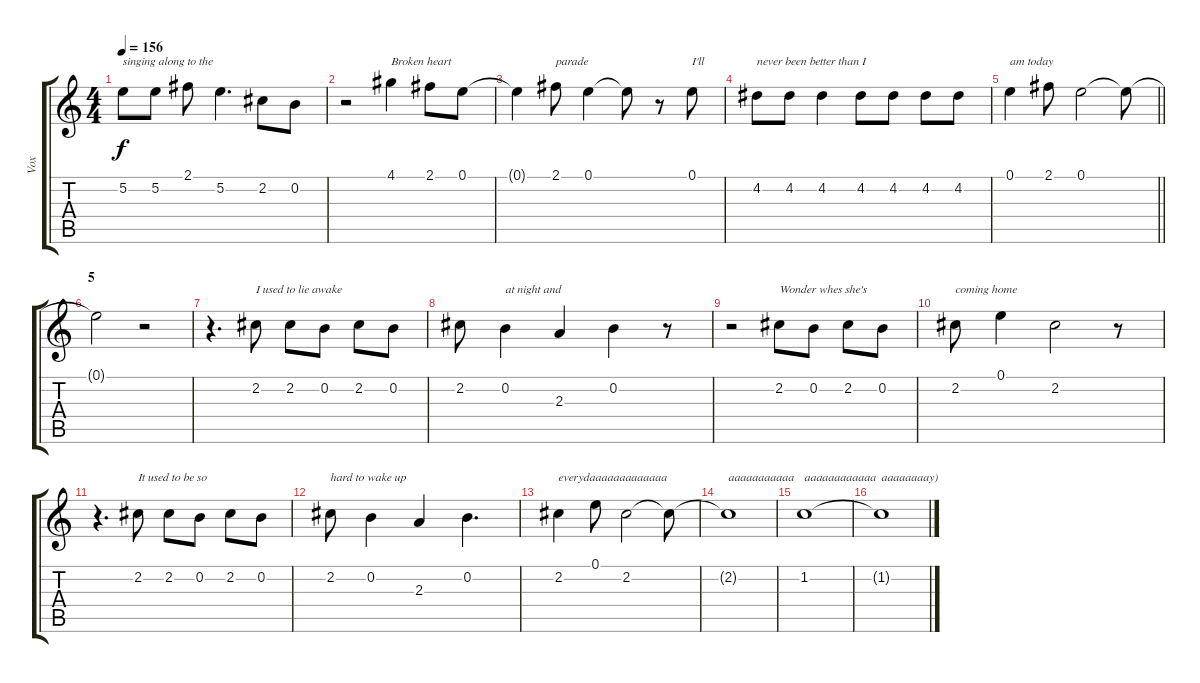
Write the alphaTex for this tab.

\track ("Vox" "Vox") {instrument overdrivenguitar}
\staff {score tabs}
\tuning (E4 B3 G3 D3 A2 E2) {hide}
\ts (4 4)
\tempo 156
\clef g2
\ks c
5.2.8{txt "singing along to the" dy f} 5.2.8 2.1.8 5.2.4{d} 2.2.8 0.2.8 |
r.2 4.1.4{txt "Broken heart"} 2.1.8 0.1.8 |
0.1{t}.4 2.1.8{txt "parade"} 0.1.4 0.1{t}.8 r.8 0.1.8{txt "I'll"} |
4.2.8{txt "never been better than I"} 4.2.8 4.2.4 4.2.8 4.2.8 4.2.8 4.2.8 |
\barLineRight lightlight
0.1.4{txt "am today"} 2.1.8 0.1.2 0.1{t}.8 |
\section ("" "5")
0.1{t}.2 r.2 |
r.4{d} 2.2.8{txt "I used to lie awake"} 2.2.8 0.2.8 2.2.8 0.2.8 |
2.2.8 0.2.4{txt "at night and"} 2.3.4 0.2.4 r.8 |
r.2 2.2.8{txt "Wonder whes she's"} 0.2.8 2.2.8 0.2.8 |
2.2.8{txt "coming home"} 0.1.4 2.2.2 r.8 |
r.4{d} 2.2.8{txt "It used to be so"} 2.2.8 0.2.8 2.2.8 0.2.8 |
2.2.8{txt "hard to wake up"} 0.2.4 2.3.4 0.2.4{d} |
2.2.4{txt "everydaaaaaaaaaaaaa"} 0.1.8 2.2.2 2.2{t}.8 |
2.2{t}.1{txt "aaaaaaaaaaa"} |
1.2.1{txt "aaaaaaaaaaaa"} |
1.2{t}.1{txt "aaaaaaaay)"}
